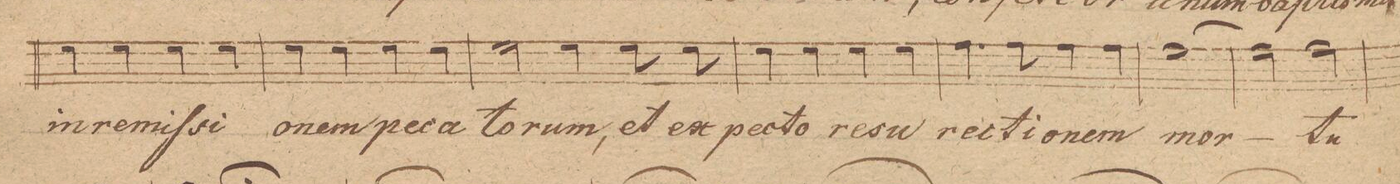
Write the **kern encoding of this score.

**kern	**text	**dynam
*I"Tenore 1mo	*	*
*clefC4	*	*
*k[]	*	*
*met(c|)	*	*
*M2/2	*	*
4d\	in	.
4d\	re-	.
4d\	-miſ-	.
4d\	-si-	.
=114	=114	=114
4d\	-o-	.
4d\	-nem	.
4d\	pe-	.
4d\	-ca-	.
=115	=115	=115
2d\	-to-	.
4d\	-rum,	.
8d\	et	.
8d\	ex-	.
=116	=116	=116
4d\	-pec-	.
4d\	-to	.
4d\	re-	.
4d\	-su-	.
=117	=117	=117
4.e\	-rec-	.
8e\	-ti-	.
4e\	-o-	.
4e\	-nem	.
=118	=118	=118
[1e	mor-	.
=119	=119	=119
2e\]	.	.
2e\	-tu-	.
=120	=120	=120
*-	*-	*-
